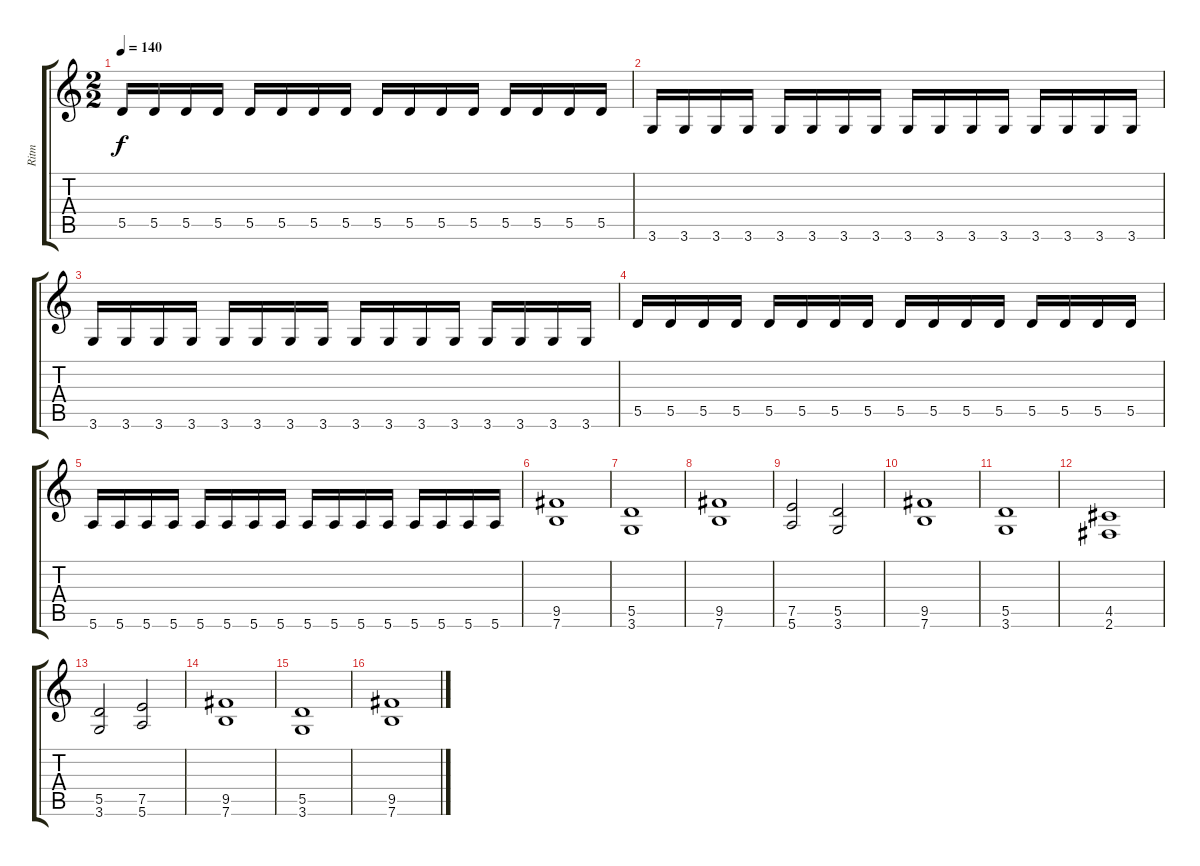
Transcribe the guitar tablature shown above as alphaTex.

\track ("Ritm" "Ritm") {instrument distortionguitar}
\staff {score tabs}
\tuning (E4 B3 G3 D3 A2 E2) {hide}
\ts (2 2)
\tempo 140
\clef g2
\ks c
5.5.16{dy f} 5.5.16 5.5.16 5.5.16 5.5.16 5.5.16 5.5.16 5.5.16 5.5.16 5.5.16 5.5.16 5.5.16 5.5.16 5.5.16 5.5.16 5.5.16 |
3.6.16 3.6.16 3.6.16 3.6.16 3.6.16 3.6.16 3.6.16 3.6.16 3.6.16 3.6.16 3.6.16 3.6.16 3.6.16 3.6.16 3.6.16 3.6.16 |
3.6.16 3.6.16 3.6.16 3.6.16 3.6.16 3.6.16 3.6.16 3.6.16 3.6.16 3.6.16 3.6.16 3.6.16 3.6.16 3.6.16 3.6.16 3.6.16 |
5.5.16 5.5.16 5.5.16 5.5.16 5.5.16 5.5.16 5.5.16 5.5.16 5.5.16 5.5.16 5.5.16 5.5.16 5.5.16 5.5.16 5.5.16 5.5.16 |
5.6.16 5.6.16 5.6.16 5.6.16 5.6.16 5.6.16 5.6.16 5.6.16 5.6.16 5.6.16 5.6.16 5.6.16 5.6.16 5.6.16 5.6.16 5.6.16 |
(9.5 7.6).1 |
(5.5 3.6).1 |
(9.5 7.6).1 |
(7.5 5.6).2 (5.5 3.6).2 |
(9.5 7.6).1 |
(5.5 3.6).1 |
(4.5 2.6).1 |
(5.5 3.6).2 (7.5 5.6).2 |
(9.5 7.6).1 |
(5.5 3.6).1 |
(9.5 7.6).1
